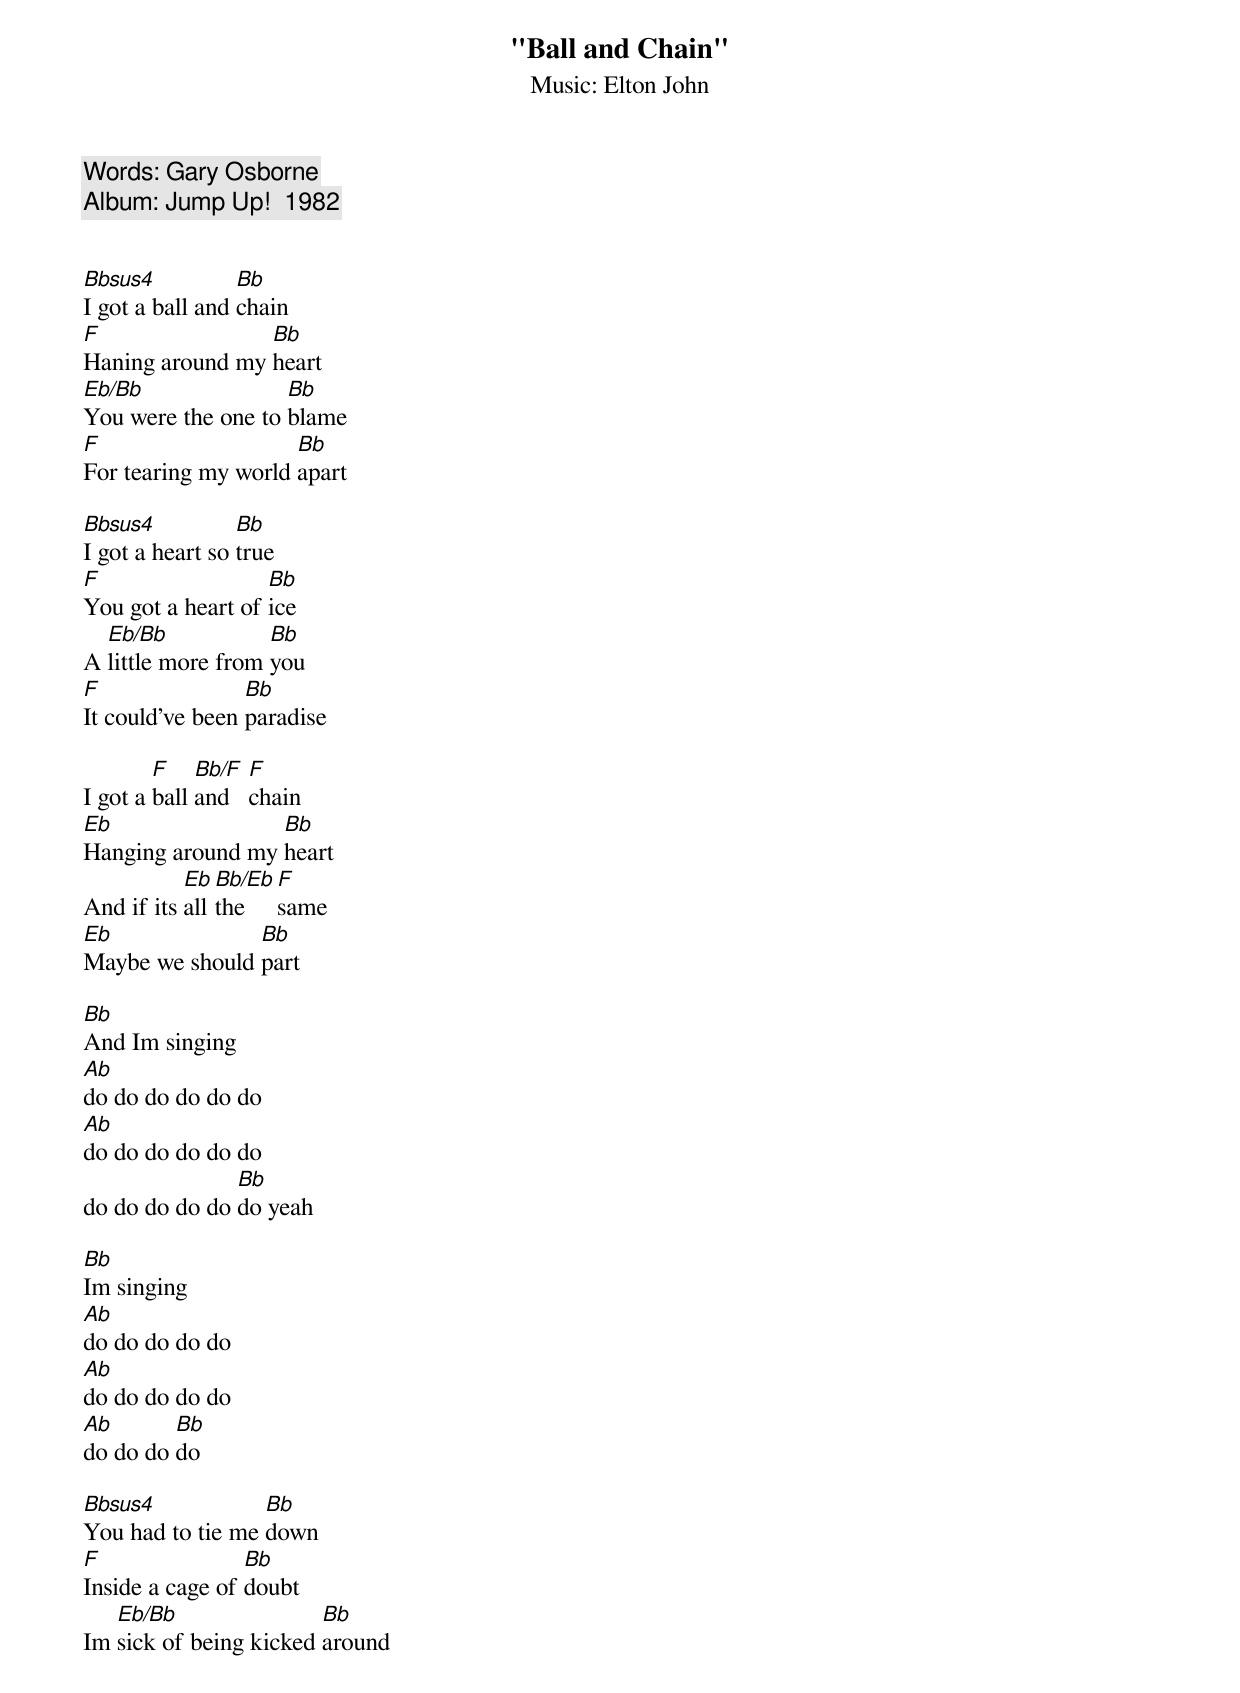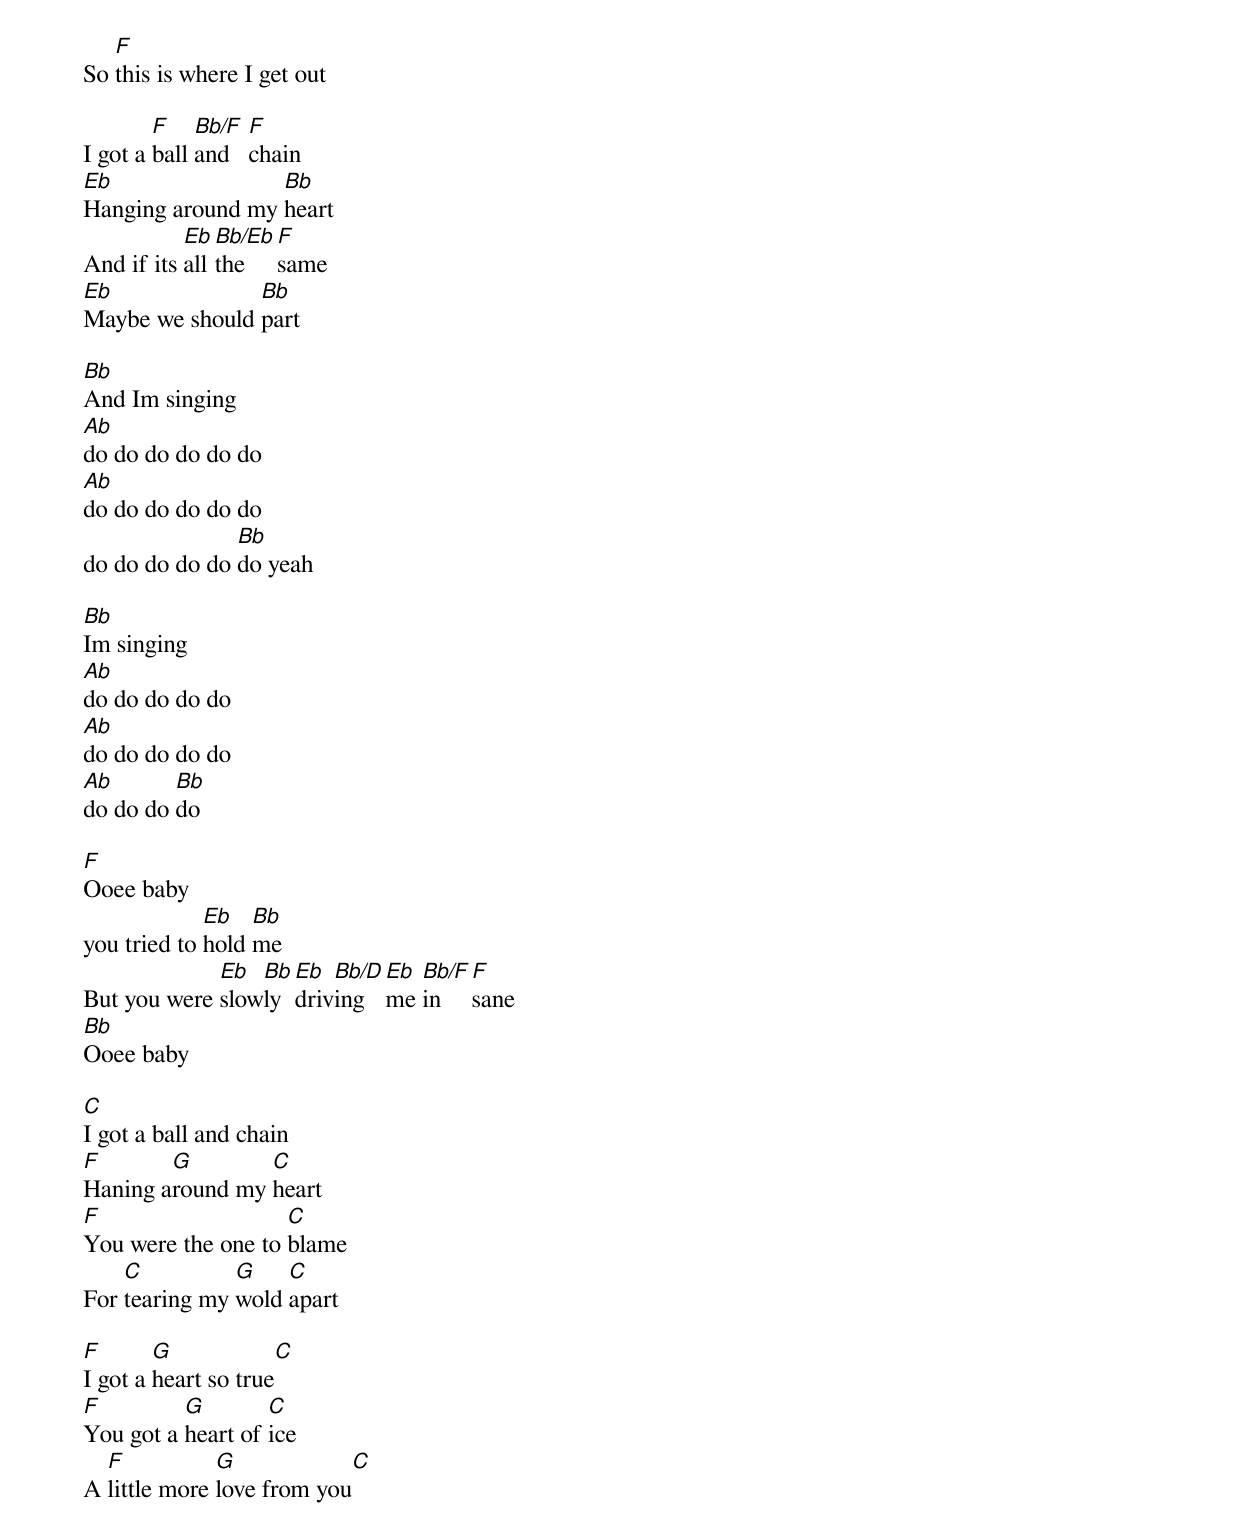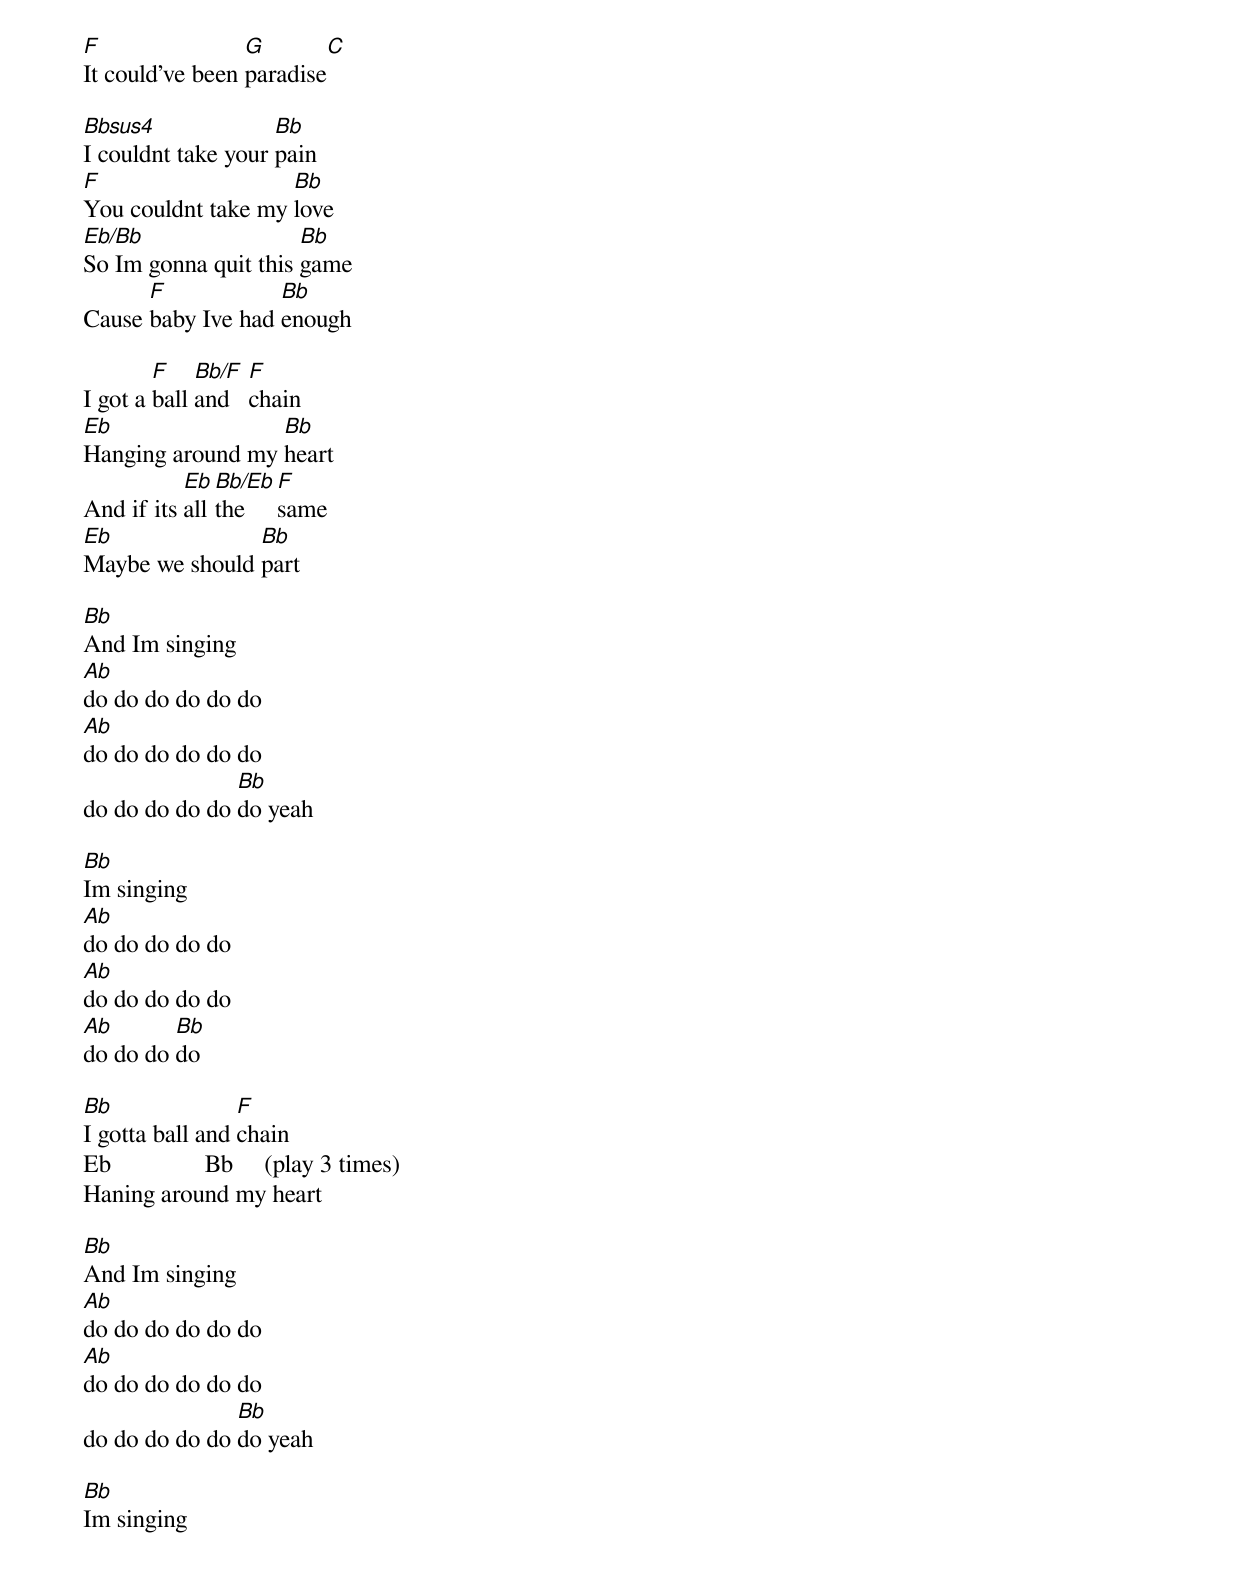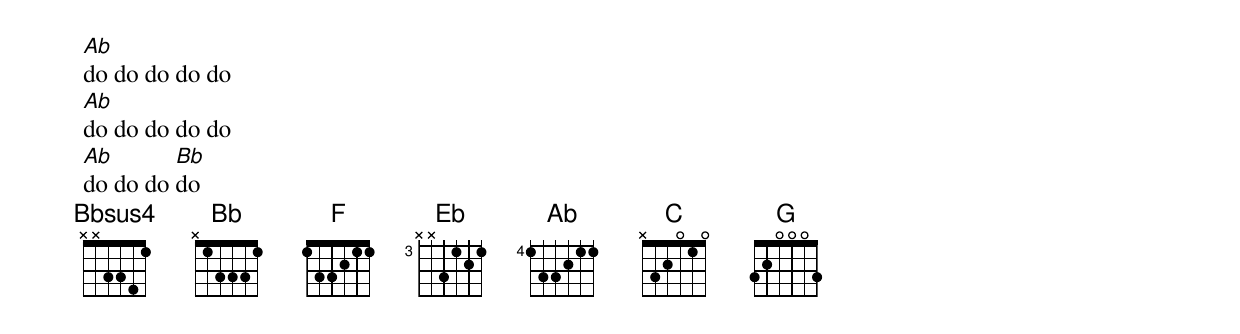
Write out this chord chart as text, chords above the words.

"Ball and Chain"
Music: Elton John
Words: Gary Osborne
Album: Jump Up!  1982


Bbsus4           Bb
I got a ball and chain
F                Bb
Haning around my heart
Eb/Bb               Bb
You were the one to blame
F                    Bb
For tearing my world apart

Bbsus4           Bb
I got a heart so true
F                  Bb
You got a heart of ice
  Eb/Bb            Bb
A little more from you
F                Bb
It could've been paradise

        F    Bb/F  F
I got a ball and   chain
Eb                Bb
Hanging around my heart
           Eb  Bb/Eb F
And if its all the   same
Eb              Bb
Maybe we should part

Bb
And Im singing
Ab
do do do do do do
Ab
do do do do do do
               Bb
do do do do do do yeah

Bb
Im singing
Ab
do do do do do
Ab
do do do do do
Ab       Bb
do do do do

Bbsus4            Bb
You had to tie me down
F                Bb
Inside a cage of doubt
   Eb/Bb                Bb
Im sick of being kicked around
   F
So this is where I get out

        F    Bb/F  F
I got a ball and   chain
Eb                Bb
Hanging around my heart
           Eb  Bb/Eb F
And if its all the   same
Eb              Bb
Maybe we should part

Bb
And Im singing
Ab
do do do do do do
Ab
do do do do do do
               Bb
do do do do do do yeah

Bb
Im singing
Ab
do do do do do
Ab
do do do do do
Ab       Bb
do do do do

F
Ooee baby
             Eb   Bb
you tried to hold me
             Eb  Bb Eb  Bb/D  Eb Bb/F F
But you were slowly driving   me in   sane
Bb
Ooee baby

C
I got a ball and chain
F       G        C
Haning around my heart
F                   C
You were the one to blame
    C          G    C
For tearing my wold apart

F       G             C
I got a heart so true
F         G        C
You got a heart of ice
  F           G             C
A little more love from you
F                G          C
It could've been paradise

Bbsus4              Bb
I couldnt take your pain
F                   Bb
You couldnt take my love
Eb/Bb                 Bb
So Im gonna quit this game
      F            Bb
Cause baby Ive had enough

        F    Bb/F  F
I got a ball and   chain
Eb                Bb
Hanging around my heart
           Eb  Bb/Eb F
And if its all the   same
Eb              Bb
Maybe we should part

Bb
And Im singing
Ab
do do do do do do
Ab
do do do do do do
               Bb
do do do do do do yeah

Bb
Im singing
Ab
do do do do do
Ab
do do do do do
Ab       Bb
do do do do

Bb               F
I gotta ball and chain
Eb               Bb     (play 3 times)
Haning around my heart

Bb
And Im singing
Ab
do do do do do do
Ab
do do do do do do
               Bb
do do do do do do yeah

Bb
Im singing
Ab
do do do do do
Ab
do do do do do
Ab       Bb
do do do do
